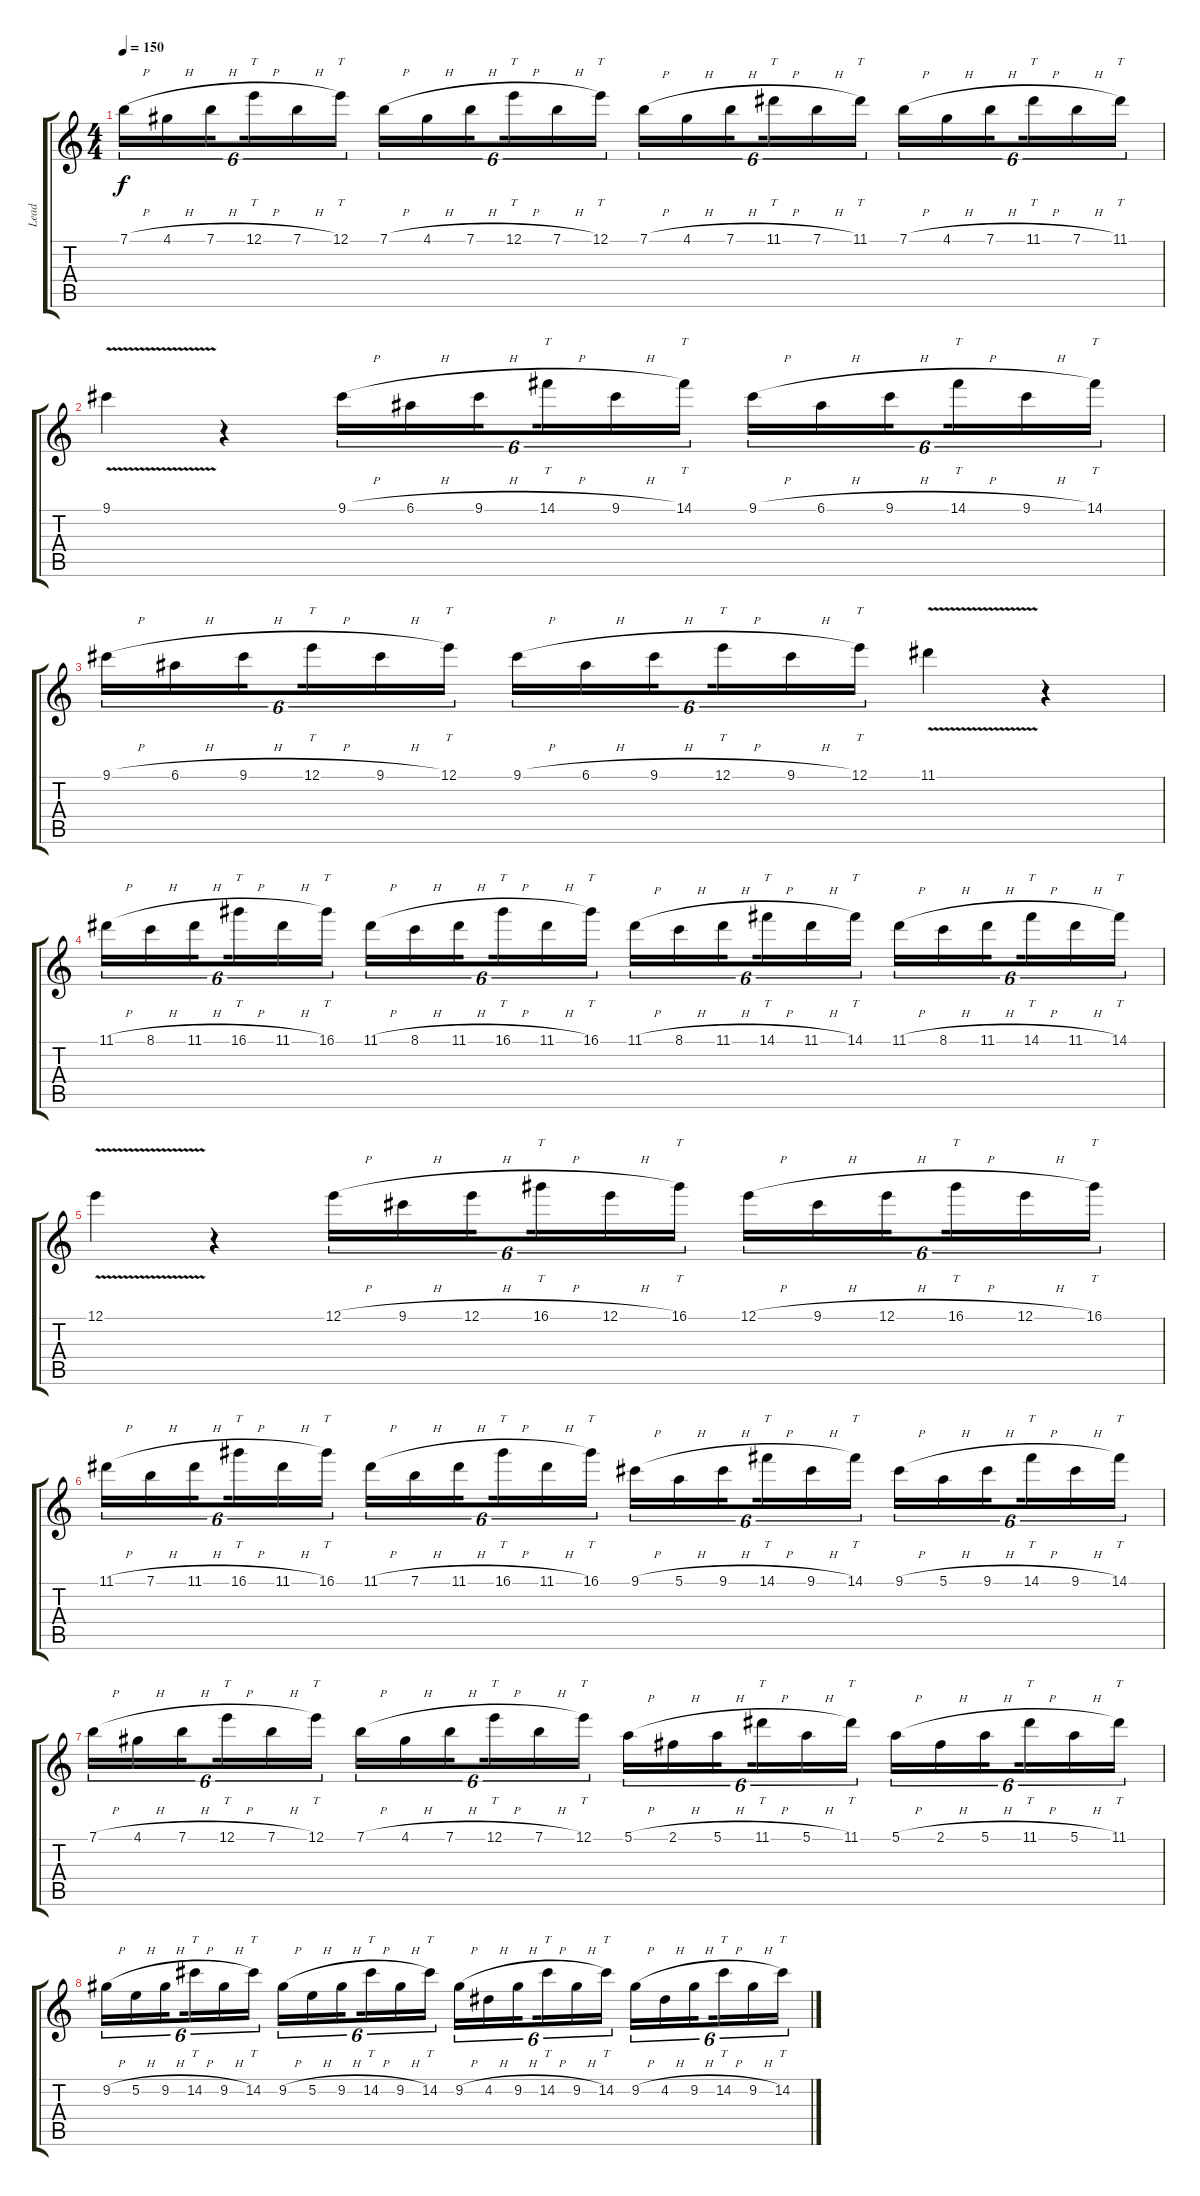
\track ("Lead" "Lead") {instrument overdrivenguitar}
\staff {score tabs}
\tuning (E4 B3 G3 D3 A2 E2) {hide}
\ts (4 4)
\tempo 150
\clef g2
\ks c
7.1{h}.16{tu (6 4) dy f} 4.1{h}.16{tu (6 4)} 7.1{h}.16{tu (6 4) beam splitsecondary} 12.1{h}.16{tt tu (6 4)} 7.1{h}.16{tu (6 4)} 12.1.16{tt tu (6 4)} 7.1{h}.16{tu (6 4)} 4.1{h}.16{tu (6 4)} 7.1{h}.16{tu (6 4) beam splitsecondary} 12.1{h}.16{tt tu (6 4)} 7.1{h}.16{tu (6 4)} 12.1.16{tt tu (6 4)} 7.1{h}.16{tu (6 4)} 4.1{h}.16{tu (6 4)} 7.1{h}.16{tu (6 4) beam splitsecondary} 11.1{h}.16{tt tu (6 4)} 7.1{h}.16{tu (6 4)} 11.1.16{tt tu (6 4)} 7.1{h}.16{tu (6 4)} 4.1{h}.16{tu (6 4)} 7.1{h}.16{tu (6 4) beam splitsecondary} 11.1{h}.16{tt tu (6 4)} 7.1{h}.16{tu (6 4)} 11.1.16{tt tu (6 4)} |
9.1{v}.4 r.4 9.1{h}.16{tu (6 4)} 6.1{h}.16{tu (6 4)} 9.1{h}.16{tu (6 4) beam splitsecondary} 14.1{h}.16{tt tu (6 4)} 9.1{h}.16{tu (6 4)} 14.1.16{tt tu (6 4)} 9.1{h}.16{tu (6 4)} 6.1{h}.16{tu (6 4)} 9.1{h}.16{tu (6 4) beam splitsecondary} 14.1{h}.16{tt tu (6 4)} 9.1{h}.16{tu (6 4)} 14.1.16{tt tu (6 4)} |
9.1{h}.16{tu (6 4)} 6.1{h}.16{tu (6 4)} 9.1{h}.16{tu (6 4) beam splitsecondary} 12.1{h}.16{tt tu (6 4)} 9.1{h}.16{tu (6 4)} 12.1.16{tt tu (6 4)} 9.1{h}.16{tu (6 4)} 6.1{h}.16{tu (6 4)} 9.1{h}.16{tu (6 4) beam splitsecondary} 12.1{h}.16{tt tu (6 4)} 9.1{h}.16{tu (6 4)} 12.1.16{tt tu (6 4)} 11.1{v}.4 r.4 |
11.1{h}.16{tu (6 4)} 8.1{h}.16{tu (6 4)} 11.1{h}.16{tu (6 4) beam splitsecondary} 16.1{h}.16{tt tu (6 4)} 11.1{h}.16{tu (6 4)} 16.1.16{tt tu (6 4)} 11.1{h}.16{tu (6 4)} 8.1{h}.16{tu (6 4)} 11.1{h}.16{tu (6 4) beam splitsecondary} 16.1{h}.16{tt tu (6 4)} 11.1{h}.16{tu (6 4)} 16.1.16{tt tu (6 4)} 11.1{h}.16{tu (6 4)} 8.1{h}.16{tu (6 4)} 11.1{h}.16{tu (6 4) beam splitsecondary} 14.1{h}.16{tt tu (6 4)} 11.1{h}.16{tu (6 4)} 14.1.16{tt tu (6 4)} 11.1{h}.16{tu (6 4)} 8.1{h}.16{tu (6 4)} 11.1{h}.16{tu (6 4) beam splitsecondary} 14.1{h}.16{tt tu (6 4)} 11.1{h}.16{tu (6 4)} 14.1.16{tt tu (6 4)} |
12.1{v}.4 r.4 12.1{h}.16{tu (6 4)} 9.1{h}.16{tu (6 4)} 12.1{h}.16{tu (6 4) beam splitsecondary} 16.1{h}.16{tt tu (6 4)} 12.1{h}.16{tu (6 4)} 16.1.16{tt tu (6 4)} 12.1{h}.16{tu (6 4)} 9.1{h}.16{tu (6 4)} 12.1{h}.16{tu (6 4) beam splitsecondary} 16.1{h}.16{tt tu (6 4)} 12.1{h}.16{tu (6 4)} 16.1.16{tt tu (6 4)} |
11.1{h}.16{tu (6 4)} 7.1{h}.16{tu (6 4)} 11.1{h}.16{tu (6 4) beam splitsecondary} 16.1{h}.16{tt tu (6 4)} 11.1{h}.16{tu (6 4)} 16.1.16{tt tu (6 4)} 11.1{h}.16{tu (6 4)} 7.1{h}.16{tu (6 4)} 11.1{h}.16{tu (6 4) beam splitsecondary} 16.1{h}.16{tt tu (6 4)} 11.1{h}.16{tu (6 4)} 16.1.16{tt tu (6 4)} 9.1{h}.16{tu (6 4)} 5.1{h}.16{tu (6 4)} 9.1{h}.16{tu (6 4) beam splitsecondary} 14.1{h}.16{tt tu (6 4)} 9.1{h}.16{tu (6 4)} 14.1.16{tt tu (6 4)} 9.1{h}.16{tu (6 4)} 5.1{h}.16{tu (6 4)} 9.1{h}.16{tu (6 4) beam splitsecondary} 14.1{h}.16{tt tu (6 4)} 9.1{h}.16{tu (6 4)} 14.1.16{tt tu (6 4)} |
7.1{h}.16{tu (6 4)} 4.1{h}.16{tu (6 4)} 7.1{h}.16{tu (6 4) beam splitsecondary} 12.1{h}.16{tt tu (6 4)} 7.1{h}.16{tu (6 4)} 12.1.16{tt tu (6 4)} 7.1{h}.16{tu (6 4)} 4.1{h}.16{tu (6 4)} 7.1{h}.16{tu (6 4) beam splitsecondary} 12.1{h}.16{tt tu (6 4)} 7.1{h}.16{tu (6 4)} 12.1.16{tt tu (6 4)} 5.1{h}.16{tu (6 4)} 2.1{h}.16{tu (6 4)} 5.1{h}.16{tu (6 4) beam splitsecondary} 11.1{h}.16{tt tu (6 4)} 5.1{h}.16{tu (6 4)} 11.1.16{tt tu (6 4)} 5.1{h}.16{tu (6 4)} 2.1{h}.16{tu (6 4)} 5.1{h}.16{tu (6 4) beam splitsecondary} 11.1{h}.16{tt tu (6 4)} 5.1{h}.16{tu (6 4)} 11.1.16{tt tu (6 4)} |
9.2{h}.16{tu (6 4)} 5.2{h}.16{tu (6 4)} 9.2{h}.16{tu (6 4) beam splitsecondary} 14.2{h}.16{tt tu (6 4)} 9.2{h}.16{tu (6 4)} 14.2.16{tt tu (6 4)} 9.2{h}.16{tu (6 4)} 5.2{h}.16{tu (6 4)} 9.2{h}.16{tu (6 4) beam splitsecondary} 14.2{h}.16{tt tu (6 4)} 9.2{h}.16{tu (6 4)} 14.2.16{tt tu (6 4)} 9.2{h}.16{tu (6 4)} 4.2{h}.16{tu (6 4)} 9.2{h}.16{tu (6 4) beam splitsecondary} 14.2{h}.16{tt tu (6 4)} 9.2{h}.16{tu (6 4)} 14.2.16{tt tu (6 4)} 9.2{h}.16{tu (6 4)} 4.2{h}.16{tu (6 4)} 9.2{h}.16{tu (6 4) beam splitsecondary} 14.2{h}.16{tt tu (6 4)} 9.2{h}.16{tu (6 4)} 14.2.16{tt tu (6 4)}
